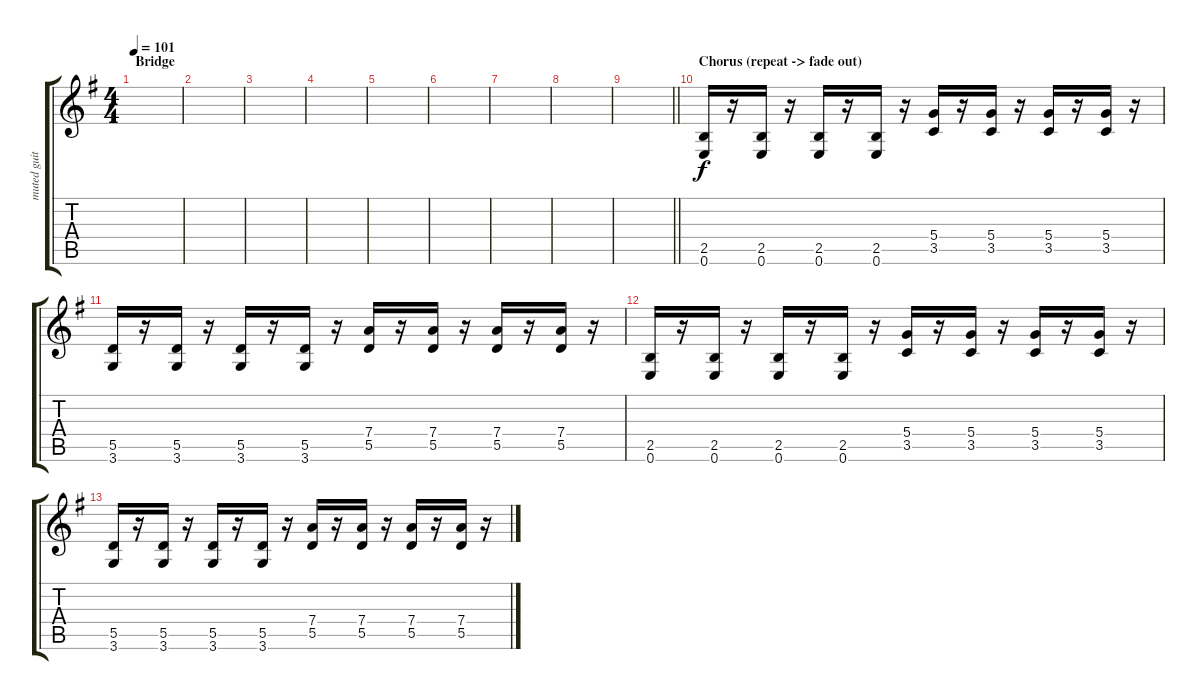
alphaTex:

\track ("muted guitar" "muted guit") {instrument electricguitarmuted}
\staff {score tabs}
\tuning (E4 B3 G3 D3 A2 E2) {hide}
\ts (4 4)
\section ("" "Bridge")
\tempo 101
\clef g2
\ks eminor
|
|
|
|
|
|
|
|
\barLineRight lightlight
|
\section ("" "Chorus (repeat -> fade out)")
(2.5 0.6).16 r.16 (2.5 0.6).16 r.16 (2.5 0.6).16 r.16 (2.5 0.6).16 r.16 (5.4 3.5).16 r.16 (5.4 3.5).16 r.16 (5.4 3.5).16 r.16 (5.4 3.5).16 r.16 |
(5.5 3.6).16 r.16 (5.5 3.6).16 r.16 (5.5 3.6).16 r.16 (5.5 3.6).16 r.16 (7.4 5.5).16 r.16 (7.4 5.5).16 r.16 (7.4 5.5).16 r.16 (7.4 5.5).16 r.16 |
(2.5 0.6).16 r.16 (2.5 0.6).16 r.16 (2.5 0.6).16 r.16 (2.5 0.6).16 r.16 (5.4 3.5).16 r.16 (5.4 3.5).16 r.16 (5.4 3.5).16 r.16 (5.4 3.5).16 r.16 |
(5.5 3.6).16 r.16 (5.5 3.6).16 r.16 (5.5 3.6).16 r.16 (5.5 3.6).16 r.16 (7.4 5.5).16 r.16 (7.4 5.5).16 r.16 (7.4 5.5).16 r.16 (7.4 5.5).16 r.16
